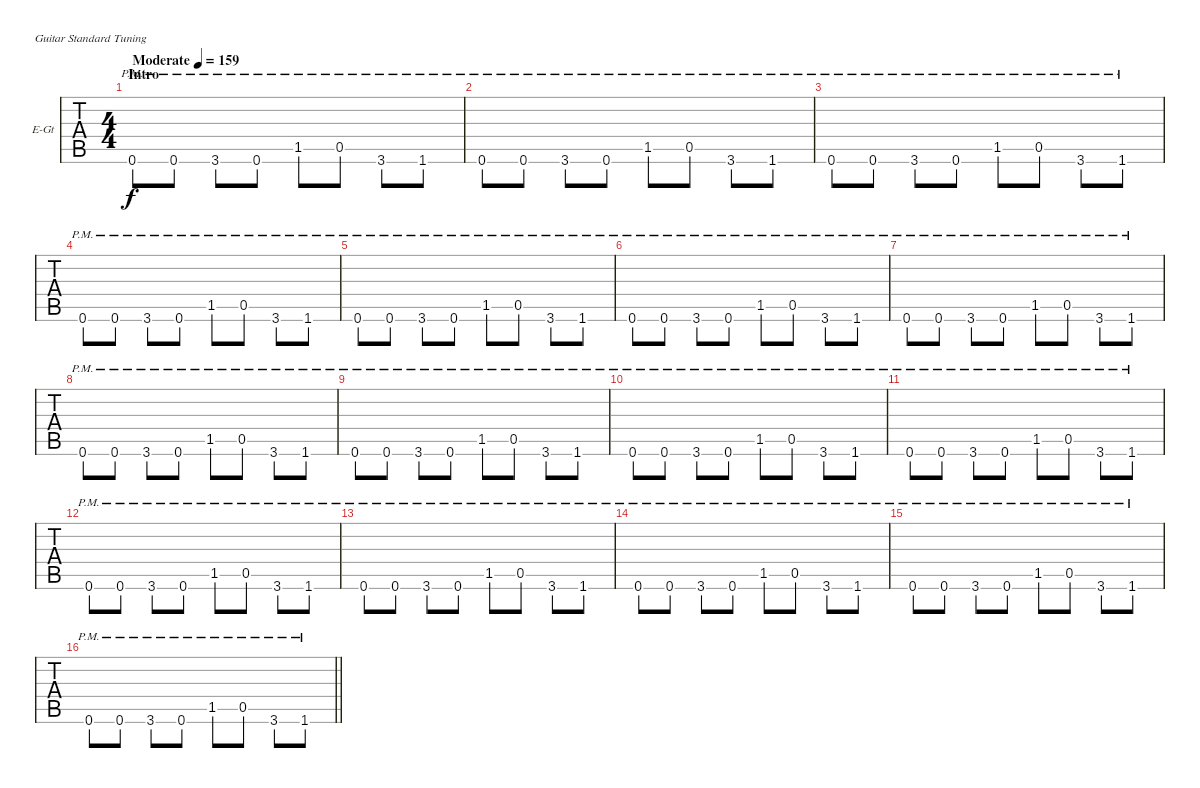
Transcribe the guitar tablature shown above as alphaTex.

\bracketExtendMode groupsimilarinstruments
\firstSystemTrackNameOrientation horizontal
\otherSystemsTrackNameOrientation horizontal
\track ("Albert" "E-Gt") {instrument overdrivenguitar}
\staff {tabs}
\tuning (E4 B3 G3 D3 A2 E2)
\ts (4 4)
\beaming (8 2 2 2 2)
\section ("" "Intro")
\tempo (159 "Moderate")
\clef g2
\ks c
0.6{pm}.8{dy f instrument overdrivenguitar} 0.6{pm}.8 3.6{pm}.8 0.6{pm}.8 1.5{pm}.8 0.5{pm}.8 3.6{pm}.8 1.6{pm}.8 |
0.6{pm}.8 0.6{pm}.8 3.6{pm}.8 0.6{pm}.8 1.5{pm}.8 0.5{pm}.8 3.6{pm}.8 1.6{pm}.8 |
0.6{pm}.8 0.6{pm}.8 3.6{pm}.8 0.6{pm}.8 1.5{pm}.8 0.5{pm}.8 3.6{pm}.8 1.6{pm}.8 |
0.6{pm}.8 0.6{pm}.8 3.6{pm}.8 0.6{pm}.8 1.5{pm}.8 0.5{pm}.8 3.6{pm}.8 1.6{pm}.8 |
0.6{pm}.8 0.6{pm}.8 3.6{pm}.8 0.6{pm}.8 1.5{pm}.8 0.5{pm}.8 3.6{pm}.8 1.6{pm}.8 |
0.6{pm}.8 0.6{pm}.8 3.6{pm}.8 0.6{pm}.8 1.5{pm}.8 0.5{pm}.8 3.6{pm}.8 1.6{pm}.8 |
0.6{pm}.8 0.6{pm}.8 3.6{pm}.8 0.6{pm}.8 1.5{pm}.8 0.5{pm}.8 3.6{pm}.8 1.6{pm}.8 |
0.6{pm}.8 0.6{pm}.8 3.6{pm}.8 0.6{pm}.8 1.5{pm}.8 0.5{pm}.8 3.6{pm}.8 1.6{pm}.8 |
0.6{pm}.8 0.6{pm}.8 3.6{pm}.8 0.6{pm}.8 1.5{pm}.8 0.5{pm}.8 3.6{pm}.8 1.6{pm}.8 |
0.6{pm}.8 0.6{pm}.8 3.6{pm}.8 0.6{pm}.8 1.5{pm}.8 0.5{pm}.8 3.6{pm}.8 1.6{pm}.8 |
0.6{pm}.8 0.6{pm}.8 3.6{pm}.8 0.6{pm}.8 1.5{pm}.8 0.5{pm}.8 3.6{pm}.8 1.6{pm}.8 |
0.6{pm}.8 0.6{pm}.8 3.6{pm}.8 0.6{pm}.8 1.5{pm}.8 0.5{pm}.8 3.6{pm}.8 1.6{pm}.8 |
0.6{pm}.8 0.6{pm}.8 3.6{pm}.8 0.6{pm}.8 1.5{pm}.8 0.5{pm}.8 3.6{pm}.8 1.6{pm}.8 |
0.6{pm}.8 0.6{pm}.8 3.6{pm}.8 0.6{pm}.8 1.5{pm}.8 0.5{pm}.8 3.6{pm}.8 1.6{pm}.8 |
0.6{pm}.8 0.6{pm}.8 3.6{pm}.8 0.6{pm}.8 1.5{pm}.8 0.5{pm}.8 3.6{pm}.8 1.6{pm}.8 |
\barLineRight lightlight
0.6{pm}.8 0.6{pm}.8 3.6{pm}.8 0.6{pm}.8 1.5{pm}.8 0.5{pm}.8 3.6{pm}.8 1.6{pm}.8
